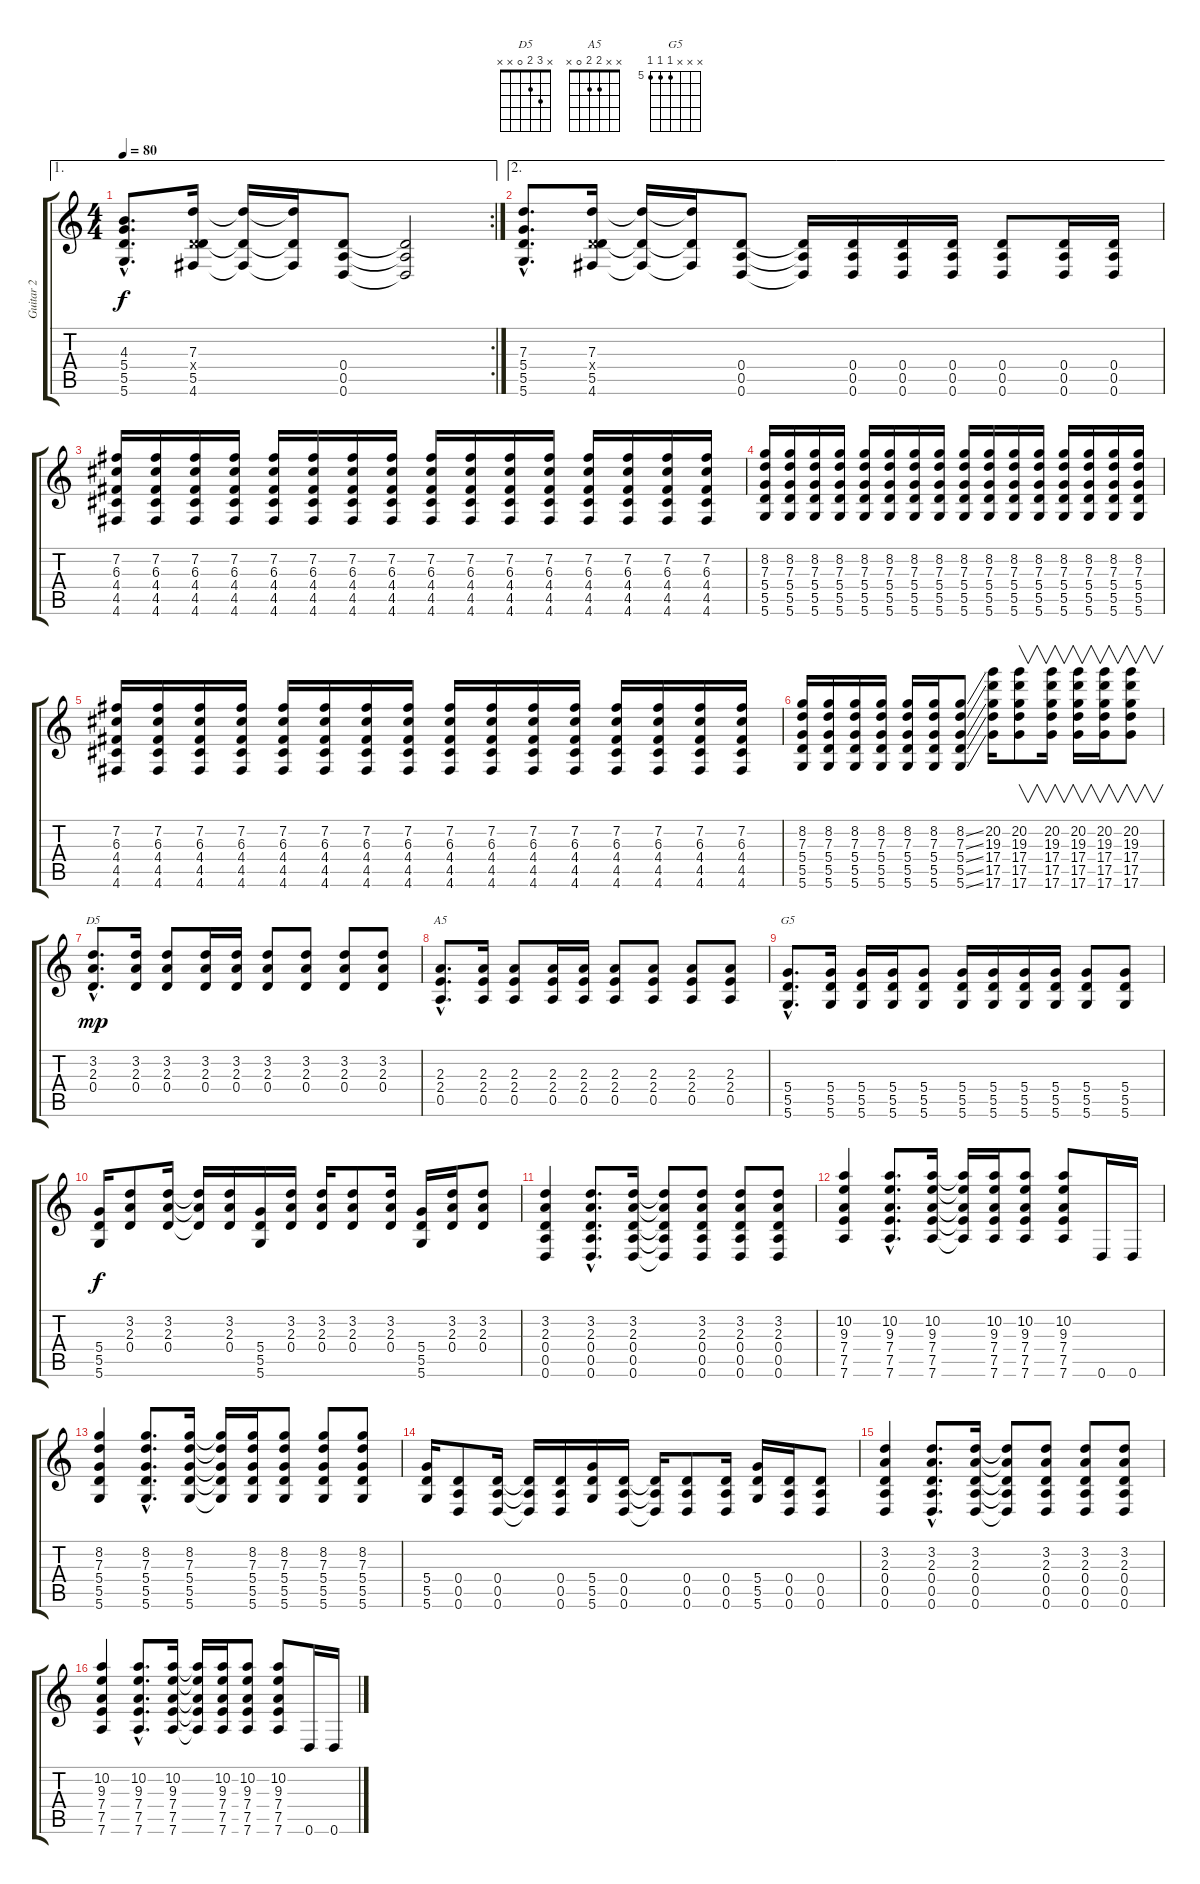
\track ("Guitar 2" "Guitar 2") {instrument distortionguitar}
\staff {score tabs}
\tuning (E4 B3 G3 D3 A2 D2) {hide}
\chord ("D5" x 3 2 0 x x)
\chord ("A5" x x 2 2 0 x)
\chord ("G5" x x x 5 5 5) {firstfret 5}
\ae 1
\rc 2
\ts (4 4)
\tempo 80
\clef g2
\ks c
(4.3{hac} 5.4{hac} 5.5{hac} 5.6{hac}).8{d dy f} (7.3 0.4{x} 5.5 4.6).16 (7.3{t} 5.5{t} 4.6{t}).16 (7.3{t} 5.5{t} 4.6{t}).16 (0.4 0.5 0.6).8 (0.4{t} 0.5{t} 0.6{t}).2 |
\ae 2
(7.3{hac} 5.4{hac} 5.5{hac} 5.6{hac}).8{d} (7.3 0.4{x} 5.5 4.6).16 (7.3{t} 5.5{t} 4.6{t}).16 (7.3{t} 5.5{t} 4.6{t}).16 (0.4 0.5 0.6).8 (0.4{t} 0.5{t} 0.6{t}).16 (0.4 0.5 0.6).16 (0.4 0.5 0.6).16 (0.4 0.5 0.6).16 (0.4 0.5 0.6).8 (0.4 0.5 0.6).16 (0.4 0.5 0.6).16 |
(7.2 6.3 4.4 4.5 4.6).16 (7.2 6.3 4.4 4.5 4.6).16 (7.2 6.3 4.4 4.5 4.6).16 (7.2 6.3 4.4 4.5 4.6).16 (7.2 6.3 4.4 4.5 4.6).16 (7.2 6.3 4.4 4.5 4.6).16 (7.2 6.3 4.4 4.5 4.6).16 (7.2 6.3 4.4 4.5 4.6).16 (7.2 6.3 4.4 4.5 4.6).16 (7.2 6.3 4.4 4.5 4.6).16 (7.2 6.3 4.4 4.5 4.6).16 (7.2 6.3 4.4 4.5 4.6).16 (7.2 6.3 4.4 4.5 4.6).16 (7.2 6.3 4.4 4.5 4.6).16 (7.2 6.3 4.4 4.5 4.6).16 (7.2 6.3 4.4 4.5 4.6).16 |
(8.2 7.3 5.4 5.5 5.6).16 (8.2 7.3 5.4 5.5 5.6).16 (8.2 7.3 5.4 5.5 5.6).16 (8.2 7.3 5.4 5.5 5.6).16 (8.2 7.3 5.4 5.5 5.6).16 (8.2 7.3 5.4 5.5 5.6).16 (8.2 7.3 5.4 5.5 5.6).16 (8.2 7.3 5.4 5.5 5.6).16 (8.2 7.3 5.4 5.5 5.6).16 (8.2 7.3 5.4 5.5 5.6).16 (8.2 7.3 5.4 5.5 5.6).16 (8.2 7.3 5.4 5.5 5.6).16 (8.2 7.3 5.4 5.5 5.6).16 (8.2 7.3 5.4 5.5 5.6).16 (8.2 7.3 5.4 5.5 5.6).16 (8.2 7.3 5.4 5.5 5.6).16 |
(7.2 6.3 4.4 4.5 4.6).16 (7.2 6.3 4.4 4.5 4.6).16 (7.2 6.3 4.4 4.5 4.6).16 (7.2 6.3 4.4 4.5 4.6).16 (7.2 6.3 4.4 4.5 4.6).16 (7.2 6.3 4.4 4.5 4.6).16 (7.2 6.3 4.4 4.5 4.6).16 (7.2 6.3 4.4 4.5 4.6).16 (7.2 6.3 4.4 4.5 4.6).16 (7.2 6.3 4.4 4.5 4.6).16 (7.2 6.3 4.4 4.5 4.6).16 (7.2 6.3 4.4 4.5 4.6).16 (7.2 6.3 4.4 4.5 4.6).16 (7.2 6.3 4.4 4.5 4.6).16 (7.2 6.3 4.4 4.5 4.6).16 (7.2 6.3 4.4 4.5 4.6).16 |
(8.2 7.3 5.4 5.5 5.6).16 (8.2 7.3 5.4 5.5 5.6).16 (8.2 7.3 5.4 5.5 5.6).16 (8.2 7.3 5.4 5.5 5.6).16 (8.2 7.3 5.4 5.5 5.6).16 (8.2 7.3 5.4 5.5 5.6).16 (8.2{ss} 7.3{ss} 5.4{ss} 5.5{ss} 5.6{ss}).8 (20.2 19.3 17.4 17.5 17.6).16 (20.2 19.3 17.4 17.5 17.6).8{v} (20.2 19.3 17.4 17.5 17.6).16{v} (20.2 19.3 17.4 17.5 17.6).16{v} (20.2 19.3 17.4 17.5 17.6).16{v} (20.2 19.3 17.4 17.5 17.6).8{v} |
(3.2{hac} 2.3{hac} 0.4{hac}).8{d ch "D5" dy mp} (3.2 2.3 0.4).16 (3.2 2.3 0.4).8 (3.2 2.3 0.4).16 (3.2 2.3 0.4).16 (3.2 2.3 0.4).8 (3.2 2.3 0.4).8 (3.2 2.3 0.4).8 (3.2 2.3 0.4).8 |
(2.3{hac} 2.4{hac} 0.5{hac}).8{d ch "A5"} (2.3 2.4 0.5).16 (2.3 2.4 0.5).8 (2.3 2.4 0.5).16 (2.3 2.4 0.5).16 (2.3 2.4 0.5).8 (2.3 2.4 0.5).8 (2.3 2.4 0.5).8 (2.3 2.4 0.5).8 |
(5.4{hac} 5.5{hac} 5.6{hac}).8{d ch "G5"} (5.4 5.5 5.6).16 (5.4 5.5 5.6).16 (5.4 5.5 5.6).16 (5.4 5.5 5.6).8 (5.4 5.5 5.6).16 (5.4 5.5 5.6).16 (5.4 5.5 5.6).16 (5.4 5.5 5.6).16 (5.4 5.5 5.6).8 (5.4 5.5 5.6).8 |
(5.4 5.5 5.6).16{dy f} (3.2 2.3 0.4).8 (3.2 2.3 0.4).16 (3.2{t} 2.3{t} 0.4{t}).16 (3.2 2.3 0.4).16 (5.4 5.5 5.6).16 (3.2 2.3 0.4).16 (3.2 2.3 0.4).16 (3.2 2.3 0.4).8 (3.2 2.3 0.4).16 (5.4 5.5 5.6).16 (3.2 2.3 0.4).16 (3.2 2.3 0.4).8 |
(3.2 2.3 0.4 0.5 0.6).4 (3.2{hac} 2.3{hac} 0.4{hac} 0.5{hac} 0.6{hac}).8{d} (3.2 2.3 0.4 0.5 0.6).16 (3.2{t} 2.3{t} 0.4{t} 0.5{t} 0.6{t}).8 (3.2 2.3 0.4 0.5 0.6).8 (3.2 2.3 0.4 0.5 0.6).8 (3.2 2.3 0.4 0.5 0.6).8 |
(10.2 9.3 7.4 7.5 7.6).4 (10.2{hac} 9.3{hac} 7.4{hac} 7.5{hac} 7.6{hac}).8{d} (10.2 9.3 7.4 7.5 7.6).16 (10.2{t} 9.3{t} 7.4{t} 7.5{t} 7.6{t}).16 (10.2 9.3 7.4 7.5 7.6).16 (10.2 9.3 7.4 7.5 7.6).8 (10.2 9.3 7.4 7.5 7.6).8 0.6.16 0.6.16 |
(8.2 7.3 5.4 5.5 5.6).4 (8.2{hac} 7.3{hac} 5.4{hac} 5.5{hac} 5.6{hac}).8{d} (8.2 7.3 5.4 5.5 5.6).16 (8.2{t} 7.3{t} 5.4{t} 5.5{t} 5.6{t}).16 (8.2 7.3 5.4 5.5 5.6).16 (8.2 7.3 5.4 5.5 5.6).8 (8.2 7.3 5.4 5.5 5.6).8 (8.2 7.3 5.4 5.5 5.6).8 |
(5.4 5.5 5.6).16 (0.4 0.5 0.6).8 (0.4 0.5 0.6).16 (0.4{t} 0.5{t} 0.6{t}).16 (0.4 0.5 0.6).16 (5.4 5.5 5.6).16 (0.4 0.5 0.6).16 (0.4{t} 0.5{t} 0.6{t}).16 (0.4 0.5 0.6).8 (0.4 0.5 0.6).16 (5.4 5.5 5.6).16 (0.4 0.5 0.6).16 (0.4 0.5 0.6).8 |
(3.2 2.3 0.4 0.5 0.6).4 (3.2{hac} 2.3{hac} 0.4{hac} 0.5{hac} 0.6{hac}).8{d} (3.2 2.3 0.4 0.5 0.6).16 (3.2{t} 2.3{t} 0.4{t} 0.5{t} 0.6{t}).8 (3.2 2.3 0.4 0.5 0.6).8 (3.2 2.3 0.4 0.5 0.6).8 (3.2 2.3 0.4 0.5 0.6).8 |
(10.2 9.3 7.4 7.5 7.6).4 (10.2{hac} 9.3{hac} 7.4{hac} 7.5{hac} 7.6{hac}).8{d} (10.2 9.3 7.4 7.5 7.6).16 (10.2{t} 9.3{t} 7.4{t} 7.5{t} 7.6{t}).16 (10.2 9.3 7.4 7.5 7.6).16 (10.2 9.3 7.4 7.5 7.6).8 (10.2 9.3 7.4 7.5 7.6).8 0.6.16 0.6.16
